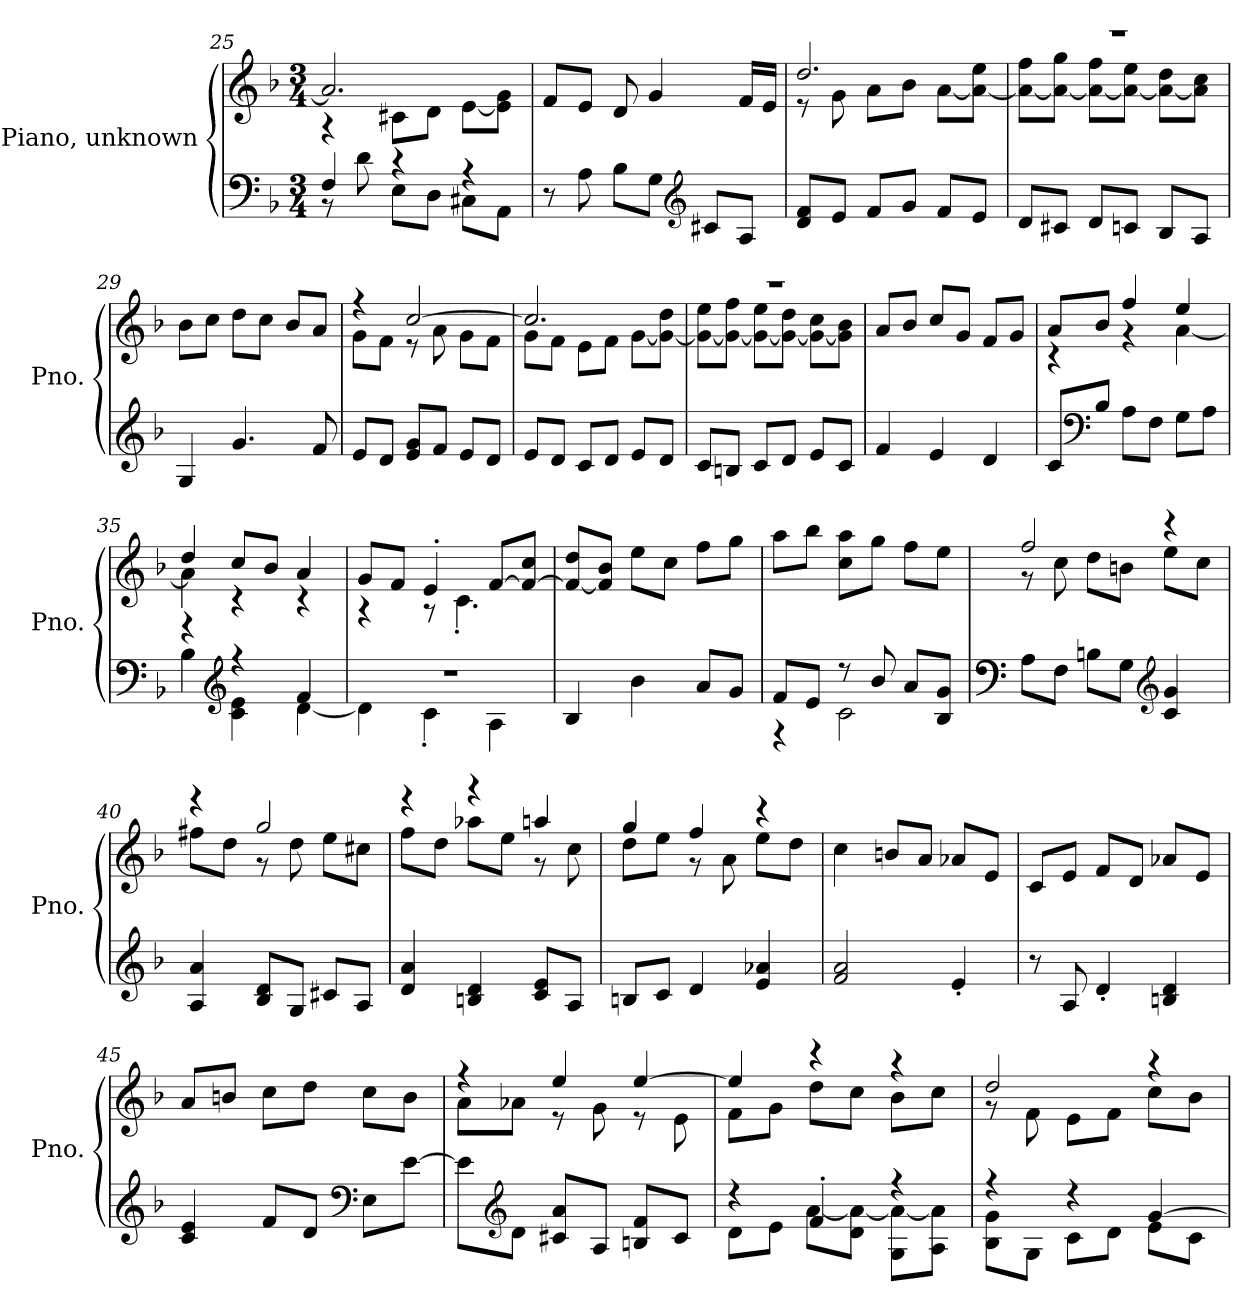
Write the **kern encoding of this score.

**kern	**kern
*part1	*part1
*staff2	*staff1
*I"Piano, unknown	*
*I'Pno.	*
!!LO:LB:g=z
*clefF4	*clefG2
*k[b-]	*k[b-]
*M3/4	*M3/4
=25	=25
*^	*^
4F/	8r	2.a/]	4r
.	8d\	.	.
4r	8E\L	.	8c#X\L
.	8D\J	.	8d\J
4r	8C#X\L	.	[8e\L
.	8AA\J	.	8e\] 8g\J
*v	*v	*	*
*	*v	*v
=26	=26
8r	8f/L
8A\	8e/J
8B-\L	8d/
8G\J	4g/
*clefG2	*
8c#X/L	.
8A/J	16f/LL
.	16e/JJ
=27	=27
*	*^
8d/ 8f/L	2.dd/	8r
8e/J	.	8g\
8f/L	.	8a\L
8g/J	.	8b-\J
8f/L	.	[8a\L
8e/J	.	8a\_ 8ee\J
=28	=28	=28
8d/L	2.r	8a\_ 8ff\L
8c#X/J	.	8a\_ 8gg\J
8d/L	.	8a\_ 8ff\L
8cn/J	.	8a\_ 8ee\J
8B-/L	.	8a\_ 8dd\L
8A/J	.	8a\] 8cc\J
*	*v	*v
!!LO:PB:g=z
=29	=29
4G/	8b-\L
.	8cc\J
4.g/	8dd\L
.	8cc\J
.	8b-/L
8f/	8a/J
=30	=30
*	*^
8e/L	4r	8g\L
8d/J	.	8f\J
8e/ 8g/L	[2cc/	8r
8f/J	.	8a\
8e/L	.	8g\L
8d/J	.	8f\J
=31	=31	=31
8e/L	2.cc/]	8g\L
8d/J	.	8f\J
8c/L	.	8e\L
8d/J	.	8f\J
8e/L	.	[8g\L
8d/J	.	8g\_ 8dd\J
=32	=32	=32
8c/L	2.r	8g\_ 8ee\L
8Bn/J	.	8g\_ 8ff\J
8c/L	.	8g\_ 8ee\L
8d/J	.	8g\_ 8dd\J
8e/L	.	8g\_ 8cc\L
8c/J	.	8g\] 8b-\J
*	*v	*v
=33	=33
4f/	8a/L
.	8b-/J
4e/	8cc/L
.	8g/J
4d/	8f/L
.	8g/J
!!LO:LB:g=z
=34	=34
*	*^
8c/L	8a/L	4r
*clefF4	*	*
8B-/J	8b-/J	.
8A\L	4ff/	4r
8F\J	.	.
8G\L	4ee/	[4a\
8A\J	.	.
=35	=35	=35
*^	*	*
4r	4B-\	4dd/	4a\]
*clefG2	*	*	*
4r	4c\ 4e\	8cc/L	4r
.	.	8b-/J	.
4f/	[4d\	4a/	4r
=36	=36	=36	=36
2.r	4d\]	8g/L	4r
.	.	8f/J	.
.	4c'\	4e'/	8r
.	.	.	4.c'\
.	4A\	[8f/L	.
.	.	8f/_ 8cc/J	.
*v	*v	*	*
*	*v	*v
=37	=37
4B-/	8f/_ 8dd/L
.	8f/] 8b-/J
4b-\	8ee\L
.	8cc\J
8a/L	8ff\L
8g/J	8gg\J
=38	=38
*^	*
8f/L	4r	8aa\L
8e/J	.	8bb-\J
8r	2c\	8cc\ 8aa\L
8b-/	.	8gg\J
8a/L	.	8ff\L
8B-/ 8g/J	.	8ee\J
*v	*v	*
!!LO:LB:g=z
=39	=39
*clefF4	*
*	*^
8A\L	2ff/	8r
8F\J	.	8cc\
8Bn\L	.	8dd\L
8G\J	.	8bn\J
*clefG2	*	*
4c/ 4g/	4r	8ee\L
.	.	8cc\J
=40	=40	=40
4A/ 4a/	4r	8ff#X\L
.	.	8dd\J
8B-/ 8d/L	2gg/	8r
8G/J	.	8dd\
8c#X/L	.	8ee\L
8A/J	.	8cc#X\J
=41	=41	=41
4d/ 4a/	4r	8ff\L
.	.	8dd\J
4Bn/ 4d/	4r	8aa-X\L
.	.	8ee\J
8c/ 8e/L	4aan/	8r
8A/J	.	8cc\
=42	=42	=42
8Bn/L	4gg/	8dd\L
8c/J	.	8ee\J
4d/	4ff/	8r
.	.	8a\
4e/ 4a-X/	4r	8ee\L
.	.	8dd\J
*	*v	*v
=43	=43
2f/ 2a/	4cc\
.	8bn/L
.	8a/J
4e'/	8a-X/L
.	8e/J
!!LO:LB:g=z
=44	=44
8r	8c/L
8A/	8e/J
4d'/	8f/L
.	8d/J
4Bn/ 4d/	8a-X/L
.	8e/J
=45	=45
4c/ 4e/	8a/L
.	8bn/J
8f/L	8cc\L
8d/J	8dd\J
*clefF4	*
8E\L	8cc\L
[8e\J	8b\J
=46	=46
*	*^
8e\L]	4r	8a\L
*clefG2	*	*
8d\J	.	8a-X\J
8c#X/ 8a/L	4ee/	8r
8A/J	.	8g\
8Bn/ 8f/L	[4ee/	8r
8c#/J	.	8e\
=47	=47	=47
*^	*	*
4r	8d\L	4ee/]	8f\L
.	8e\J	.	8g\J
4f'/	[8a\L	4r	8dd\L
.	8d\ 8a\_J	.	8cc\J
4r	8G\ 8a\_L	4r	8b-\L
.	8A\ 8a\]J	.	8cc\J
=48	=48	=48	=48
4r	8B-\ 8g\L	2dd/	8r
.	8G\J	.	8f\
4r	8c\L	.	8e\L
.	8d\J	.	8f\J
[4g/	8e\L	4r	8cc\L
.	8c\J	.	8b-\J
*v	*v	*	*
*	*v	*v
=	=
*-	*-
